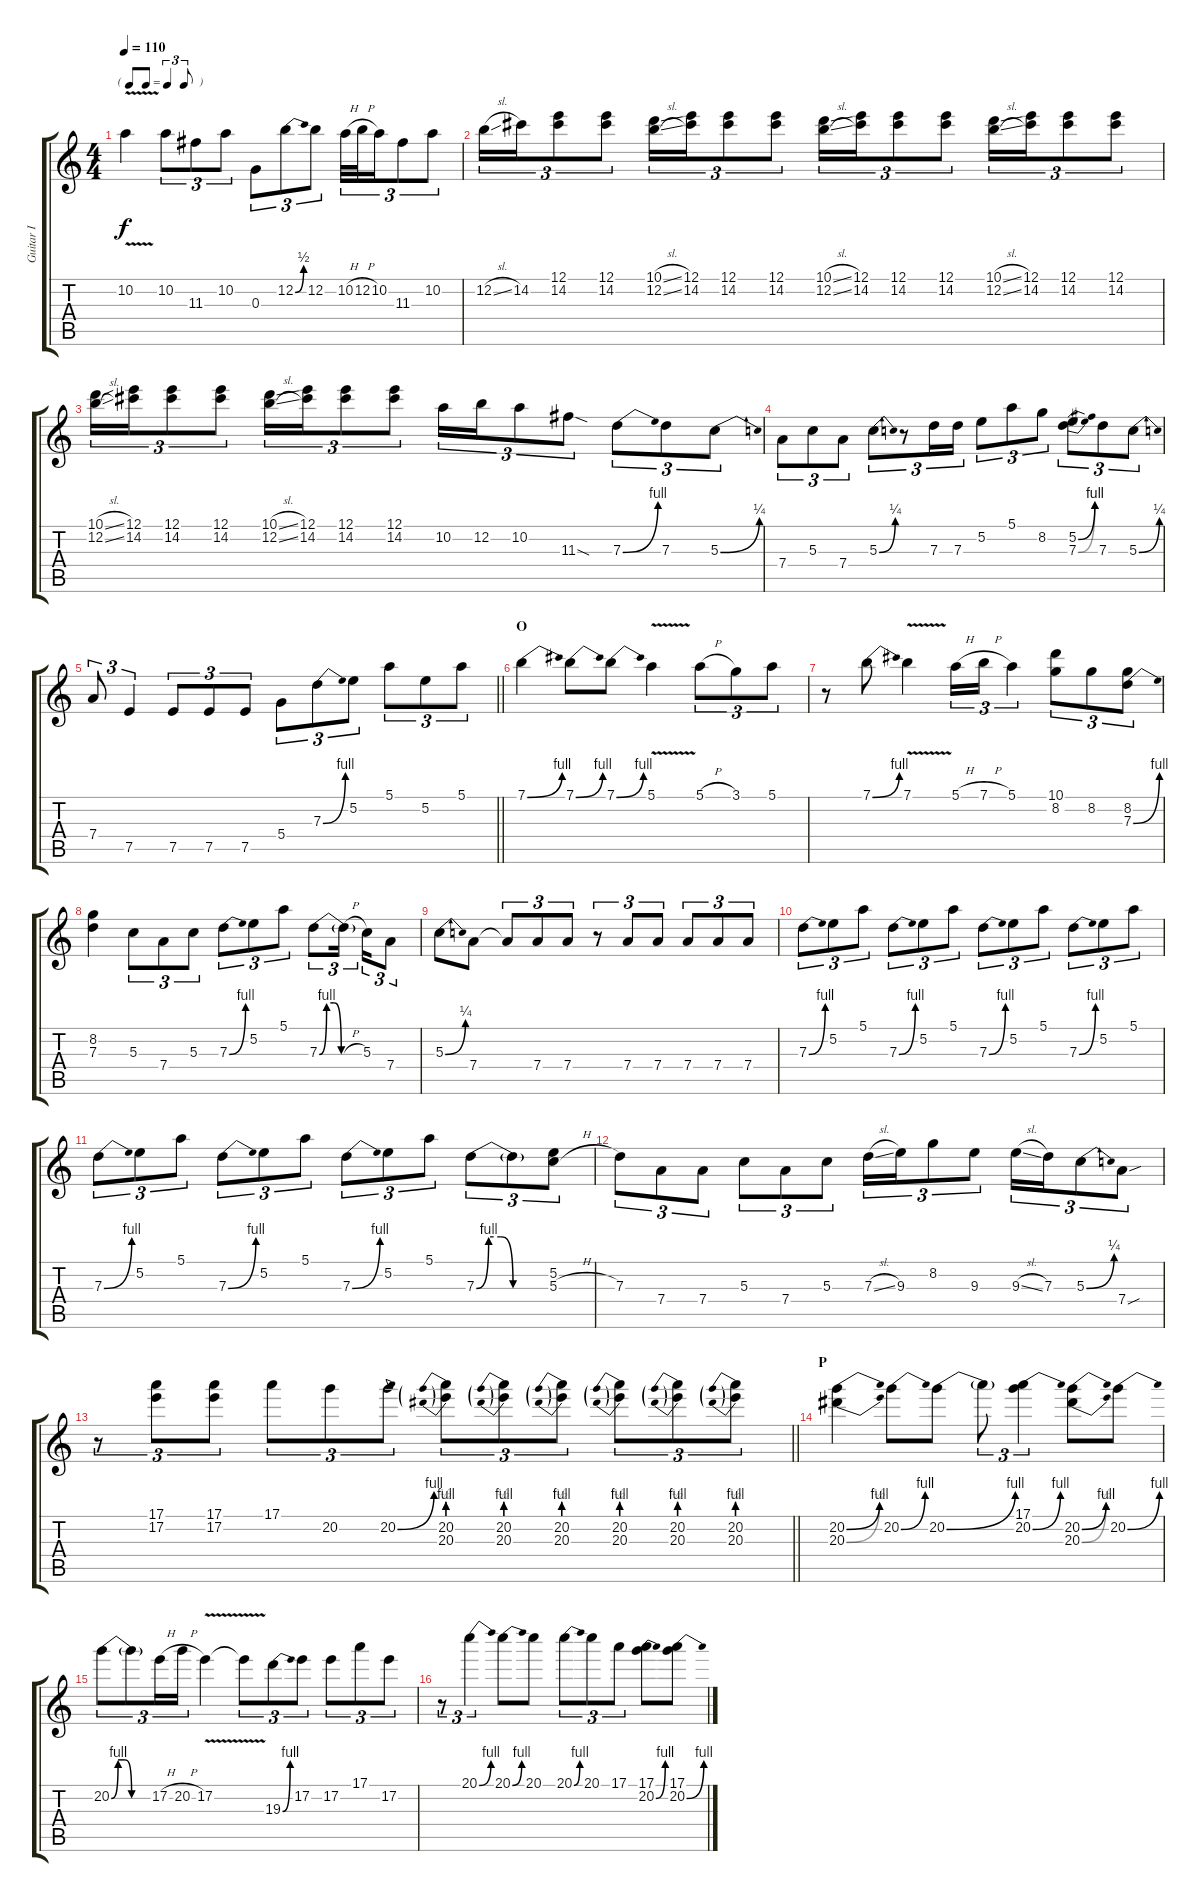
\track ("Guitar I" "Guitar I") {instrument distortionguitar}
\staff {score tabs}
\tuning (E4 B3 G3 D3 A2 E2) {hide}
\ts (4 4)
\tf triplet8th
\tempo 110
\clef g2
\ks c
10.2{v}.4{dy f} 10.2.8{tu (3 2)} 11.3.8{tu (3 2)} 10.2.8{tu (3 2)} 0.3.8{tu (3 2)} 12.2{be (bend 0 0 60 2)}.8{tu (3 2)} 12.2.8{tu (3 2)} 10.2{h}.32{tu (3 2)} 12.2{h}.32{tu (3 2)} 10.2.16{tu (3 2)} 11.3.8{tu (3 2)} 10.2.8{tu (3 2)} |
12.2{sl}.16{tu (3 2)} 14.2.16{tu (3 2)} (12.1 14.2).8{tu (3 2)} (12.1 14.2).8{tu (3 2)} (10.1{sl} 12.2{sl}).16{tu (3 2)} (12.1 14.2).16{tu (3 2)} (12.1 14.2).8{tu (3 2)} (12.1 14.2).8{tu (3 2)} (10.1{sl} 12.2{sl}).16{tu (3 2)} (12.1 14.2).16{tu (3 2)} (12.1 14.2).8{tu (3 2)} (12.1 14.2).8{tu (3 2)} (10.1{sl} 12.2{sl}).16{tu (3 2)} (12.1 14.2).16{tu (3 2)} (12.1 14.2).8{tu (3 2)} (12.1 14.2).8{tu (3 2)} |
(10.1{sl} 12.2{sl}).16{tu (3 2)} (12.1 14.2).16{tu (3 2)} (12.1 14.2).8{tu (3 2)} (12.1 14.2).8{tu (3 2)} (10.1{sl} 12.2{sl}).16{tu (3 2)} (12.1 14.2).16{tu (3 2)} (12.1 14.2).8{tu (3 2)} (12.1 14.2).8{tu (3 2)} 10.2.16{tu (3 2)} 12.2.16{tu (3 2)} 10.2.8{tu (3 2)} 11.3{sod}.8{tu (3 2)} 7.3{be (bend 0 0 60 4)}.8{tu (3 2)} 7.3.8{tu (3 2)} 5.3{be (bend 0 0 60 1)}.8{tu (3 2)} |
7.4.8{tu (3 2)} 5.3.8{tu (3 2)} 7.4.8{tu (3 2)} 5.3{be (bend 0 0 60 1)}.8{tu (3 2)} r.8{tu (3 2)} 7.3.16{tu (3 2)} 7.3.16{tu (3 2)} 5.2.8{tu (3 2)} 5.1.8{tu (3 2)} 8.2.8{tu (3 2)} (5.2{be (bend 0 0 60 4)} 7.3{be (bend 0 0 60 4)}).8{tu (3 2)} 7.3.8{tu (3 2)} 5.3{be (bend 0 0 60 1)}.8{tu (3 2)} |
\barLineRight lightlight
7.4.8{tu (3 2)} 7.5.4{tu (3 2)} 7.5.8{tu (3 2)} 7.5.8{tu (3 2)} 7.5.8{tu (3 2)} 5.4.8{tu (3 2)} 7.3{be (bend 0 0 60 4)}.8{tu (3 2)} 5.2.8{tu (3 2)} 5.1.8{tu (3 2)} 5.2.8{tu (3 2)} 5.1.8{tu (3 2)} |
\section ("" "O")
7.1{be (bend 0 0 60 4)}.4 7.1{be (bend 0 0 60 4)}.8 7.1{be (bend 0 0 60 4)}.8 5.1{v}.4 5.1{h}.8{tu (3 2)} 3.1.8{tu (3 2)} 5.1.8{tu (3 2)} |
r.8 7.1{be (bend 0 0 60 4)}.8 7.1{v}.4 5.1{h}.16{tu (3 2)} 7.1{h}.16{tu (3 2)} 5.1.4{tu (3 2)} (10.1 8.2).8{tu (3 2)} 8.2.8{tu (3 2)} (8.2 7.3{be (bend 0 0 60 4)}).8{tu (3 2)} |
(8.2 7.3).4 5.3.8{tu (3 2)} 7.4.8{tu (3 2)} 5.3.8{tu (3 2)} 7.3{be (bend 0 0 60 4)}.8{tu (3 2)} 5.2.8{tu (3 2)} 5.1.8{tu (3 2)} 7.3{be (custom 0 0 10 4 20 4 30 0 60 0)}.8{tu (3 2)} 7.3{h t}.16{tu (3 2) beam splitsecondary} 5.3.16{tu (3 2)} 7.4.8{tu (3 2)} |
5.3{be (bend 0 0 60 1)}.8 7.4.8 7.4{t}.8{tu (3 2)} 7.4.8{tu (3 2)} 7.4.8{tu (3 2)} r.8{tu (3 2)} 7.4.8{tu (3 2)} 7.4.8{tu (3 2)} 7.4.8{tu (3 2)} 7.4.8{tu (3 2)} 7.4.8{tu (3 2)} |
7.3{be (bend 0 0 60 4)}.8{tu (3 2)} 5.2.8{tu (3 2)} 5.1.8{tu (3 2)} 7.3{be (bend 0 0 60 4)}.8{tu (3 2)} 5.2.8{tu (3 2)} 5.1.8{tu (3 2)} 7.3{be (bend 0 0 60 4)}.8{tu (3 2)} 5.2.8{tu (3 2)} 5.1.8{tu (3 2)} 7.3{be (bend 0 0 60 4)}.8{tu (3 2)} 5.2.8{tu (3 2)} 5.1.8{tu (3 2)} |
7.3{be (bend 0 0 60 4)}.8{tu (3 2)} 5.2.8{tu (3 2)} 5.1.8{tu (3 2)} 7.3{be (bend 0 0 60 4)}.8{tu (3 2)} 5.2.8{tu (3 2)} 5.1.8{tu (3 2)} 7.3{be (bend 0 0 60 4)}.8{tu (3 2)} 5.2.8{tu (3 2)} 5.1.8{tu (3 2)} 7.3{be (custom 0 0 10 4 20 4 30 0 60 0)}.8{tu (3 2)} 7.3{t}.8{tu (3 2)} (5.2 5.3{h}).8{tu (3 2)} |
7.3.8{tu (3 2)} 7.4.8{tu (3 2)} 7.4.8{tu (3 2)} 5.3.8{tu (3 2)} 7.4.8{tu (3 2)} 5.3.8{tu (3 2)} 7.3{sl}.16{tu (3 2)} 9.3.16{tu (3 2)} 8.2.8{tu (3 2)} 9.3.8{tu (3 2)} 9.3{sl}.16{tu (3 2)} 7.3.16{tu (3 2)} 5.3{be (bend 0 0 60 1)}.8{tu (3 2)} 7.4{sou}.8{tu (3 2)} |
\barLineRight lightlight
r.8{tu (3 2)} (17.1 17.2).8{tu (3 2)} (17.1 17.2).8{tu (3 2)} 17.1.8{tu (3 2)} 20.2.8{tu (3 2)} 20.2{be (bend 0 0 60 4)}.8{tu (3 2)} (20.2{be (prebend 0 4 60 4)} 20.3{be (prebend 0 2 60 2)}).8{tu (3 2)} (20.2{be (prebend 0 4 60 4)} 20.3{be (prebend 0 2 60 2)}).8{tu (3 2)} (20.2{be (prebend 0 4 60 4)} 20.3{be (prebend 0 2 60 2)}).8{tu (3 2)} (20.2{be (prebend 0 4 60 4)} 20.3{be (prebend 0 2 60 2)}).8{tu (3 2)} (20.2{be (prebend 0 4 60 4)} 20.3{be (prebend 0 2 60 2)}).8{tu (3 2)} (20.2{be (prebend 0 4 60 4)} 20.3{be (prebend 0 2 60 2)}).8{tu (3 2)} |
\section ("" "P")
(20.2{be (bend 0 0 60 4)} 20.3{be (bend 0 0 60 2)}).4 20.2{be (bend 0 0 60 4)}.8 20.2{be (bend 0 0 60 4)}.8 20.2{t}.8{tu (3 2)} (17.1 20.2{be (bend 0 0 60 4)}).4{tu (3 2)} (20.2{be (bend 0 0 60 4)} 20.3{be (bend 0 0 60 2)}).8 20.2{be (bend 0 0 60 4)}.8 |
20.2{be (custom 0 0 10 4 20 4 30 0 60 0)}.8{tu (3 2)} 20.2{t}.8{tu (3 2)} 17.2{h}.16{tu (3 2)} 20.2{h}.16{tu (3 2)} 17.2{v}.4 17.2{t}.8{tu (3 2)} 19.3{be (bend 0 0 60 4)}.8{tu (3 2)} 17.2.8{tu (3 2)} 17.2.8{tu (3 2)} 17.1.8{tu (3 2)} 17.2.8{tu (3 2)} |
r.8{tu (3 2)} 20.1{be (bend 0 0 60 4)}.4{tu (3 2)} 20.1{be (bend 0 0 60 4)}.8 20.1.8 20.1{be (bend 0 0 60 4)}.8{tu (3 2)} 20.1.8{tu (3 2)} 17.1.8{tu (3 2)} (17.1 20.2{be (bend 0 0 60 4)}).8 (17.1 20.2{be (bend 0 0 60 4)}).8
